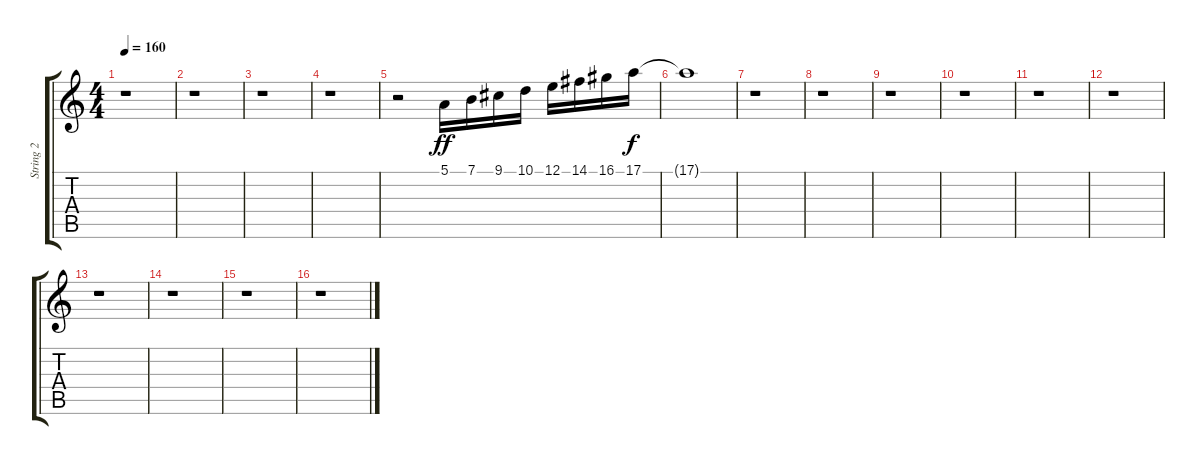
\track ("String 2" "String 2") {instrument stringensemble1}
\staff {score tabs}
\tuning (E4 B3 G3 D3 A2 E2) {hide}
\ts (4 4)
\tempo 160
\clef g2
\ks c
r.1{dy mp} |
r.1 |
r.1 |
r.1 |
r.2 5.1.16{dy ff} 7.1.16 9.1.16 10.1.16 12.1.16 14.1.16 16.1.16 17.1.16{dy f} |
17.1{t}.1 |
r.1 |
r.1 |
r.1 |
r.1 |
r.1 |
r.1 |
r.1 |
r.1 |
r.1 |
r.1
